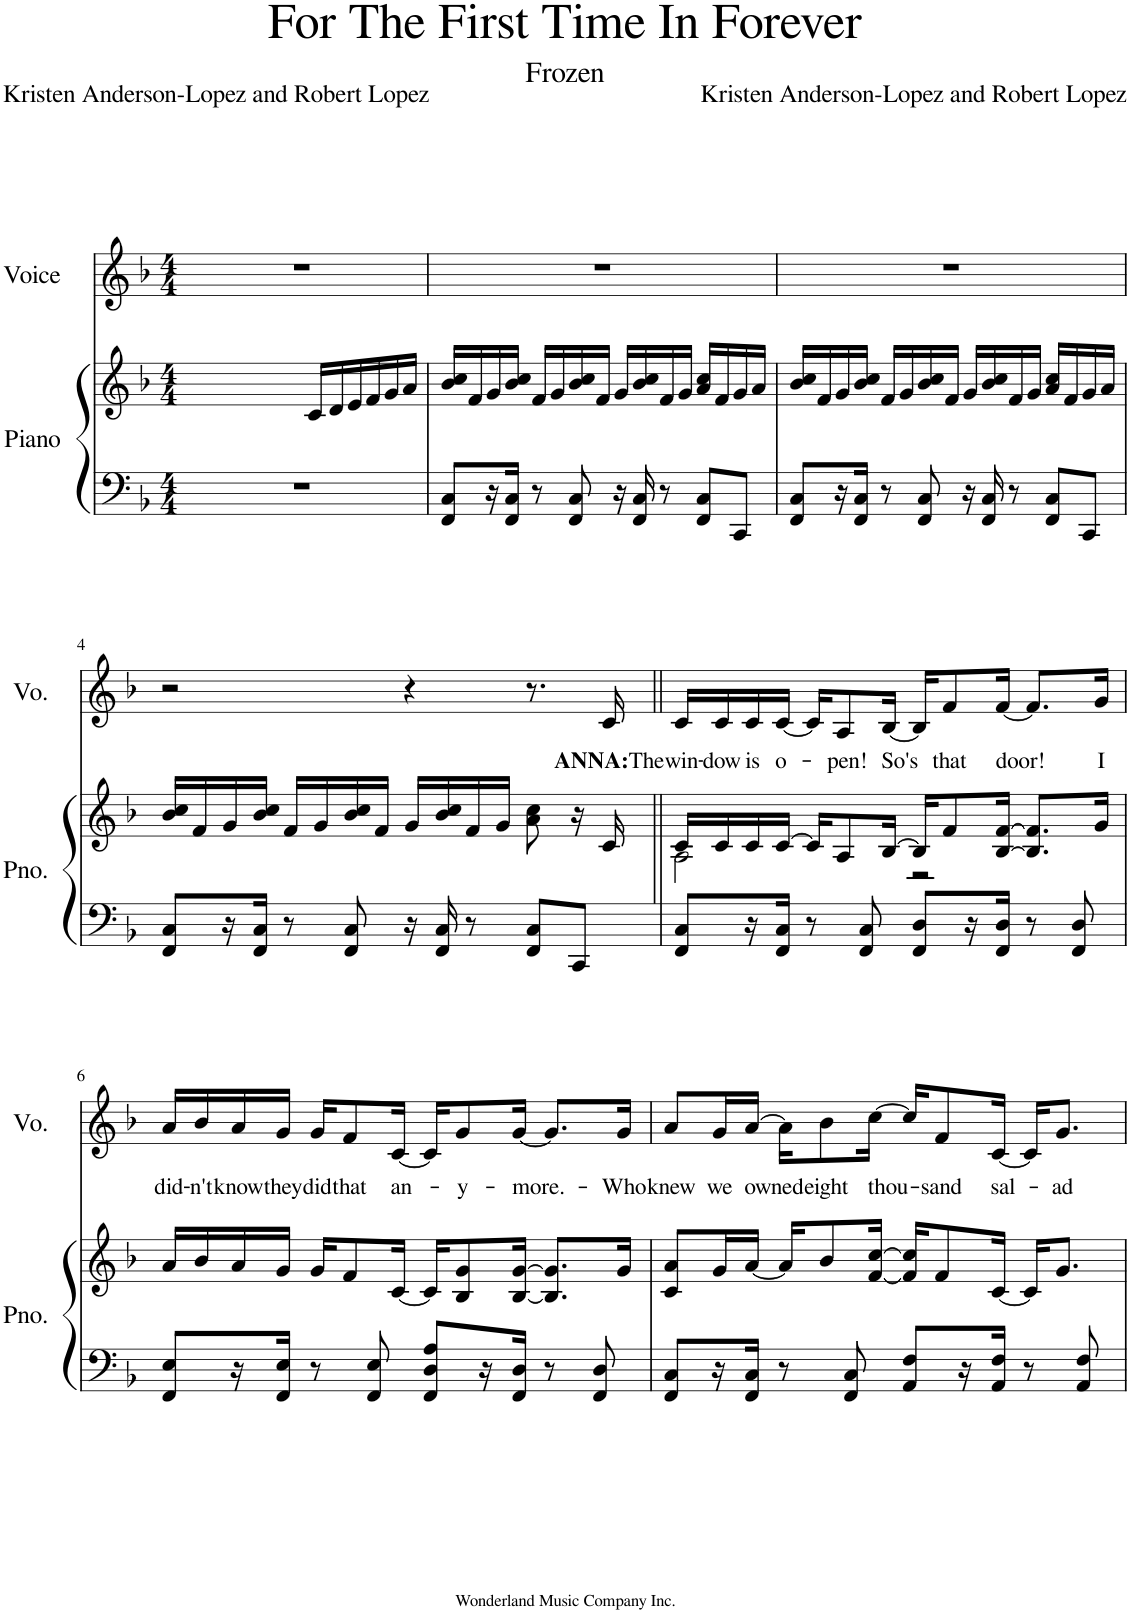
**kern	**kern	**kern	**text
*part2	*part2	*part1	*part1
*staff3	*staff2	*staff1	*staff1
*I"Piano	*	*I"Voice	*
*I'Pno.	*	*I'Vo.	*
*clefF4	*clefG2	*clefG2	*
*k[b-]	*k[b-]	*k[b-]	*
*M4/4	*M4/4	*M4/4	*
=1	=1	=1	=1
1r	4ryy	1r	.
.	4ryy	.	.
.	8ryy	.	.
.	16c/LL	.	.
.	16d/	.	.
.	16e/	.	.
.	16f/	.	.
.	16g/	.	.
.	16a/JJ	.	.
=2	=2	=2	=2
8FF/ 8C/L	16b-/ 16cc/LL	1r	.
.	16f/	.	.
16r	16g/	.	.
16FF/ 16C/JJ	16b-/ 16cc/JJ	.	.
8r	16f/LL	.	.
.	16g/	.	.
8FF/ 8C/	16b-/ 16cc/	.	.
.	16f/JJ	.	.
16r	16g/LL	.	.
16FF/ 16C/	16b-/ 16cc/	.	.
8r	16f/	.	.
.	16g/JJ	.	.
8FF/ 8C/L	16a/ 16cc/LL	.	.
.	16f/	.	.
8CC/J	16g/	.	.
.	16a/JJ	.	.
=3	=3	=3	=3
8FF/ 8C/L	16b-/ 16cc/LL	1r	.
.	16f/	.	.
16r	16g/	.	.
16FF/ 16C/JJ	16b-/ 16cc/JJ	.	.
8r	16f/LL	.	.
.	16g/	.	.
8FF/ 8C/	16b-/ 16cc/	.	.
.	16f/JJ	.	.
16r	16g/LL	.	.
16FF/ 16C/	16b-/ 16cc/	.	.
8r	16f/	.	.
.	16g/JJ	.	.
8FF/ 8C/L	16a/ 16cc/LL	.	.
.	16f/	.	.
8CC/J	16g/	.	.
.	16a/JJ	.	.
!!LO:LB:g=z
=4	=4	=4	=4
8FF/ 8C/L	16b-/ 16cc/LL	2r	.
.	16f/	.	.
16r	16g/	.	.
16FF/ 16C/JJ	16b-/ 16cc/JJ	.	.
8r	16f/LL	.	.
.	16g/	.	.
8FF/ 8C/	16b-/ 16cc/	.	.
.	16f/JJ	.	.
16r	16g/LL	4r	.
16FF/ 16C/	16b-/ 16cc/	.	.
8r	16f/	.	.
.	16g/JJ	.	.
8FF/ 8C/L	8a\ 8cc\	8.r	.
8CC/J	16r	.	.
!	!	!	!LO:LY:b
.	16c/	16c/	ANNA: The
=5||	=5||	=5||	=5||
*	*^	*	*
!	!	!	!	!LO:LY:b
8FF/ 8C/L	16c/LL	2A\	16c/LL	win-
!	!	!	!	!LO:LY:b
.	16c/	.	16c/	-dow
!	!	!	!	!LO:LY:b
16r	16c/	.	16c/	is
!	!	!	!	!LO:LY:b
16FF/ 16C/JJ	[16c/JJ	.	[16c/JJ	o-
8r	16c/KL]	.	16c/KL]	.
!	!	!	!	!LO:LY:b
.	8A/	.	8A/	-pen!
8FF/ 8C/	.	.	.	.
!	!	!	!	!LO:LY:b
.	[16B-/Jk	.	[16B-/Jk	So's
8FF/ 8D/L	16B-/KL]	2r	16B-/KL]	.
!	!	!	!	!LO:LY:b
.	8f/	.	8f/	that
16r	.	.	.	.
!	!	!	!	!LO:LY:b
16FF/ 16D/JJ	[16B-/ [16f/Jk	.	[16f/Jk	door!
8r	8.B-/] 8.f/]L	.	8.f/L]	.
8FF/ 8D/	.	.	.	.
!	!	!	!	!LO:LY:b
.	16g/Jk	.	16g/Jk	I
*	*v	*v	*	*
!!LO:LB:g=z
=6	=6	=6	=6
!	!	!	!LO:LY:b
8FF/ 8E/L	16a/LL	16a/LL	did-
!	!	!	!LO:LY:b
.	16b-/	16b-/	-n't
!	!	!	!LO:LY:b
16r	16a/	16a/	know
!	!	!	!LO:LY:b
16FF/ 16E/JJ	16g/JJ	16g/JJ	they
!	!	!	!LO:LY:b
8r	16g/KL	16g/KL	did
!	!	!	!LO:LY:b
.	8f/	8f/	that
8FF/ 8E/	.	.	.
!	!	!	!LO:LY:b
.	[16c/Jk	[16c/Jk	an-
8FF/ 8D/ 8A/L	16c/KL]	16c/KL]	.
!	!	!	!LO:LY:b
.	8B-/ 8g/	8g/	-y-
16r	.	.	.
!	!	!	!LO:LY:b
16FF/ 16D/JJ	[16B-/ [16g/Jk	[16g/Jk	more.-
8r	8.B-/] 8.g/]L	8.g/L]	.
8FF/ 8D/	.	.	.
!	!	!	!LO:LY:b
.	16g/Jk	16g/Jk	-Who
=7	=7	=7	=7
!	!	!	!LO:LY:b
8FF/ 8C/L	8c/ 8a/L	8a/L	knew
!	!	!	!LO:LY:b
16r	16g/L	16g/L	we
!	!	!	!LO:LY:b
16FF/ 16C/JJ	[16a/JJ	[16a/JJ	-owned
8r	16a/KL]	16a\KL]	.
!	!	!	!LO:LY:b
.	8b-/	8b-\	eight
8FF/ 8C/	.	.	.
!	!	!	!LO:LY:b
.	[16f/ [16cc/Jk	[16cc\Jk	thou-
8AA/ 8F/L	16f/] 16cc/]KL	16cc/KL]	.
!	!	!	!LO:LY:b
.	8f/	8f/	-sand
16r	.	.	.
!	!	!	!LO:LY:b
16AA/ 16F/JJ	[16c/Jk	[16c/Jk	sal-
8r	16c/KL]	16c/KL]	.
!	!	!	!LO:LY:b
.	8.g/J	8.g/J	-ad
8AA/ 8F/	.	.	.
=	=	=	=
*-	*-	*-	*-
